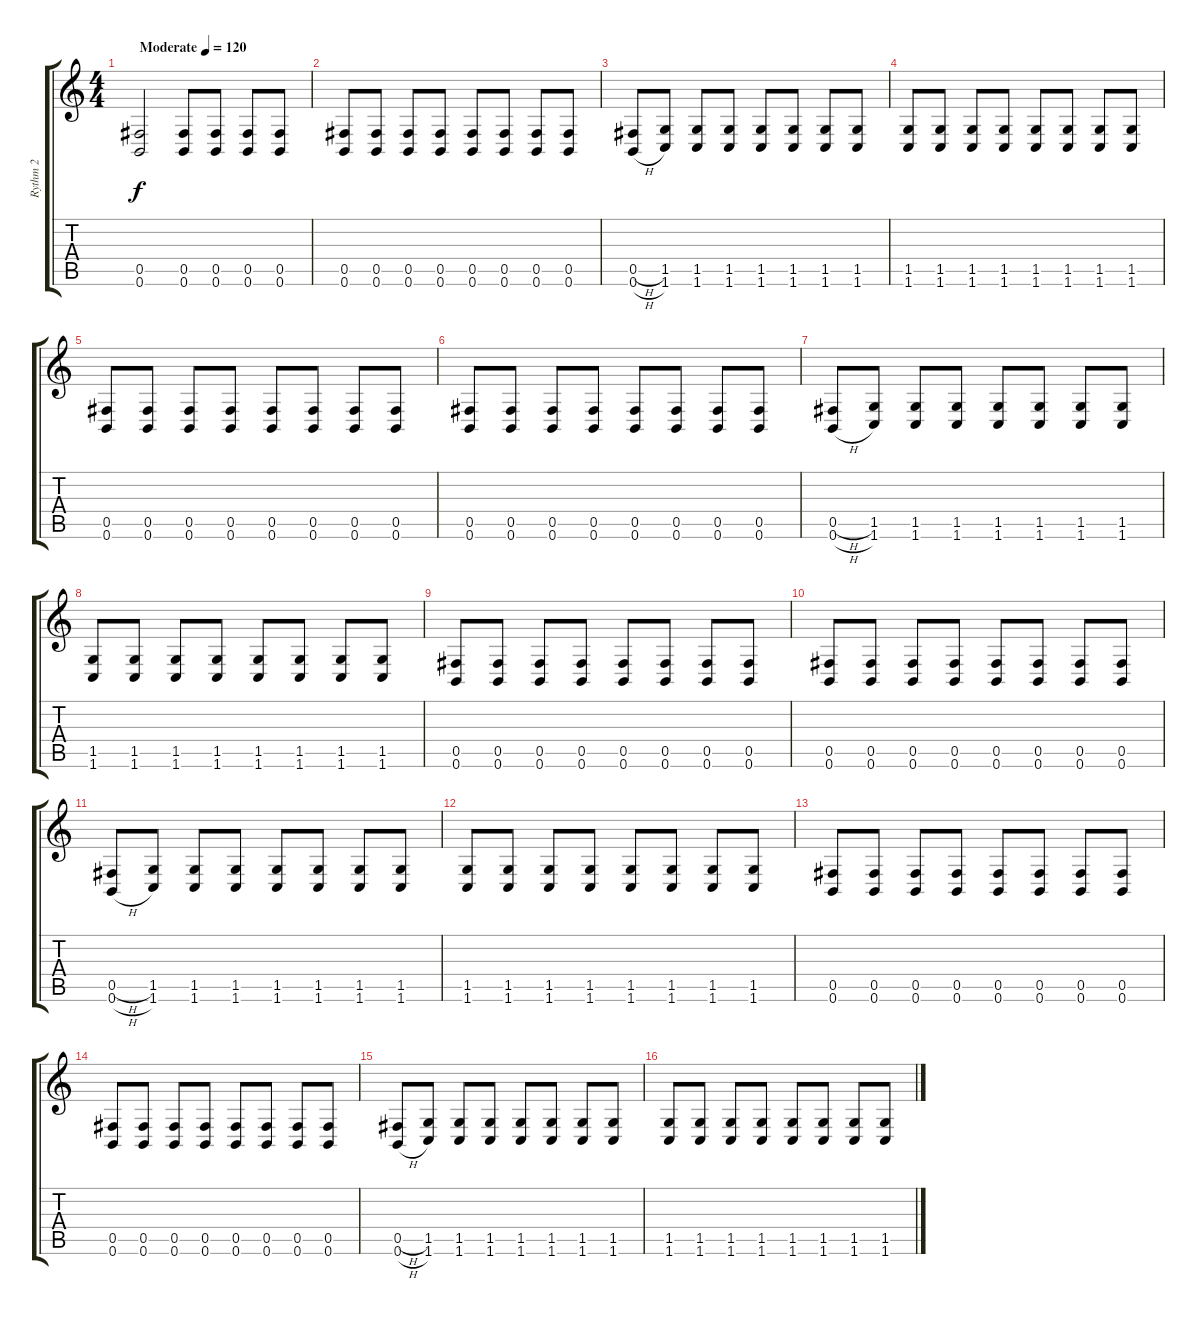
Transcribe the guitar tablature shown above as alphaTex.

\track ("Rythm 2" "Rythm 2") {instrument distortionguitar}
\staff {score tabs}
\tuning (Db4 Ab3 E3 B2 Gb2 B1) {hide}
\ts (4 4)
\tempo (120 "Moderate")
\clef g2
\ks c
(0.5 0.6).2{dy f instrument distortionguitar} (0.5 0.6).8 (0.5 0.6).8 (0.5 0.6).8 (0.5 0.6).8 |
(0.5 0.6).8 (0.5 0.6).8 (0.5 0.6).8 (0.5 0.6).8 (0.5 0.6).8 (0.5 0.6).8 (0.5 0.6).8 (0.5 0.6).8 |
(0.5{h} 0.6{h}).8 (1.5 1.6).8 (1.5 1.6).8 (1.5 1.6).8 (1.5 1.6).8 (1.5 1.6).8 (1.5 1.6).8 (1.5 1.6).8 |
(1.5 1.6).8 (1.5 1.6).8 (1.5 1.6).8 (1.5 1.6).8 (1.5 1.6).8 (1.5 1.6).8 (1.5 1.6).8 (1.5 1.6).8 |
(0.5 0.6).8 (0.5 0.6).8 (0.5 0.6).8 (0.5 0.6).8 (0.5 0.6).8 (0.5 0.6).8 (0.5 0.6).8 (0.5 0.6).8 |
(0.5 0.6).8 (0.5 0.6).8 (0.5 0.6).8 (0.5 0.6).8 (0.5 0.6).8 (0.5 0.6).8 (0.5 0.6).8 (0.5 0.6).8 |
(0.5{h} 0.6{h}).8 (1.5 1.6).8 (1.5 1.6).8 (1.5 1.6).8 (1.5 1.6).8 (1.5 1.6).8 (1.5 1.6).8 (1.5 1.6).8 |
(1.5 1.6).8 (1.5 1.6).8 (1.5 1.6).8 (1.5 1.6).8 (1.5 1.6).8 (1.5 1.6).8 (1.5 1.6).8 (1.5 1.6).8 |
(0.5 0.6).8 (0.5 0.6).8 (0.5 0.6).8 (0.5 0.6).8 (0.5 0.6).8 (0.5 0.6).8 (0.5 0.6).8 (0.5 0.6).8 |
(0.5 0.6).8 (0.5 0.6).8 (0.5 0.6).8 (0.5 0.6).8 (0.5 0.6).8 (0.5 0.6).8 (0.5 0.6).8 (0.5 0.6).8 |
(0.5{h} 0.6{h}).8 (1.5 1.6).8 (1.5 1.6).8 (1.5 1.6).8 (1.5 1.6).8 (1.5 1.6).8 (1.5 1.6).8 (1.5 1.6).8 |
(1.5 1.6).8 (1.5 1.6).8 (1.5 1.6).8 (1.5 1.6).8 (1.5 1.6).8 (1.5 1.6).8 (1.5 1.6).8 (1.5 1.6).8 |
(0.5 0.6).8 (0.5 0.6).8 (0.5 0.6).8 (0.5 0.6).8 (0.5 0.6).8 (0.5 0.6).8 (0.5 0.6).8 (0.5 0.6).8 |
(0.5 0.6).8 (0.5 0.6).8 (0.5 0.6).8 (0.5 0.6).8 (0.5 0.6).8 (0.5 0.6).8 (0.5 0.6).8 (0.5 0.6).8 |
(0.5{h} 0.6{h}).8 (1.5 1.6).8 (1.5 1.6).8 (1.5 1.6).8 (1.5 1.6).8 (1.5 1.6).8 (1.5 1.6).8 (1.5 1.6).8 |
(1.5 1.6).8 (1.5 1.6).8 (1.5 1.6).8 (1.5 1.6).8 (1.5 1.6).8 (1.5 1.6).8 (1.5 1.6).8 (1.5 1.6).8
